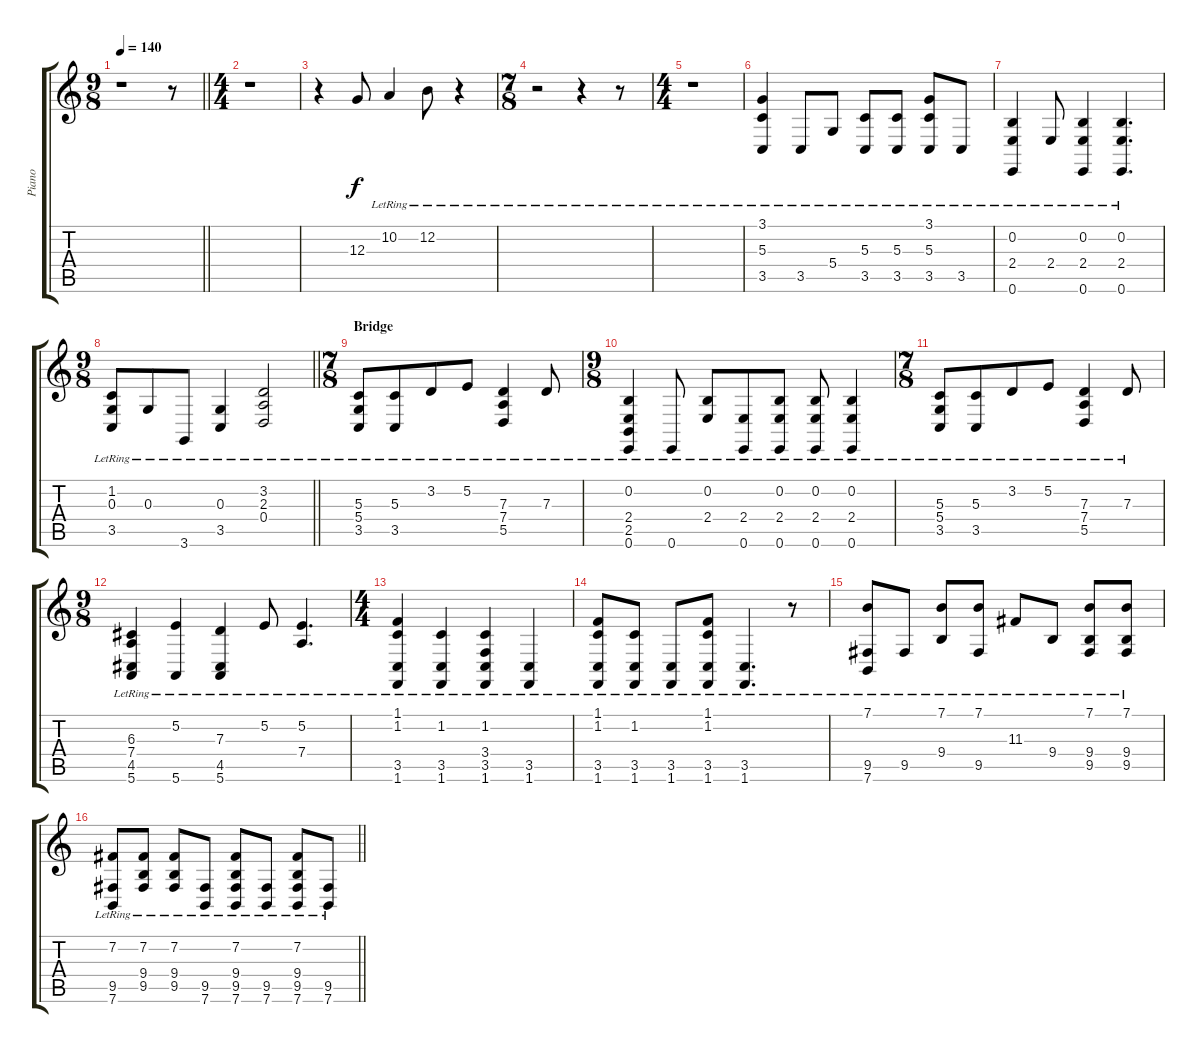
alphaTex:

\track ("Piano" "Piano") {instrument acousticgrandpiano}
\staff {score tabs}
\tuning (E4 B3 G3 D3 A2 E2) {hide}
\ts (9 8)
\tempo 140
\clef g2
\barLineRight lightlight
\ks c
r.1{dy f} r.8 |
\ts (4 4)
\section ("" "")
r.1 |
r.4 12.3.8 10.2{lr}.4 12.2{lr}.8 r.4 |
\ts (7 8)
r.2 r.4 r.8 |
\ts (4 4)
r.1 |
(3.1{lr} 5.3{lr} 3.5{lr}).4 3.5{lr}.8 5.4{lr}.8 (5.3{lr} 3.5{lr}).8 (5.3{lr} 3.5{lr}).8 (3.1{lr} 5.3{lr} 3.5{lr}).8 3.5{lr}.8 |
(0.2{lr} 2.4{lr} 0.6{lr}).4 2.4{lr}.8 (0.2{lr} 2.4{lr} 0.6{lr}).4 (0.2{lr} 2.4{lr} 0.6{lr}).4{d} |
\ts (9 8)
\barLineRight lightlight
(1.2{lr} 0.3{lr} 3.5{lr}).8 0.3{lr}.8 3.6{lr}.8 (0.3{lr} 3.5{lr}).4 (3.2{lr} 2.3{lr} 0.4{lr}).2 |
\ts (7 8)
\section ("" "Bridge")
(5.3{lr} 5.4{lr} 3.5{lr}).8 (5.3{lr} 3.5{lr}).8 3.2{lr}.8 5.2{lr}.8 (7.3{lr} 7.4{lr} 5.5{lr}).4 7.3{lr}.8 |
\ts (9 8)
(0.2{lr} 2.4{lr} 2.5{lr} 0.6{lr}).4 0.6{lr}.8 (0.2{lr} 2.4{lr}).8 (2.4{lr} 0.6{lr}).8 (0.2{lr} 2.4{lr} 0.6{lr}).8 (0.2{lr} 2.4{lr} 0.6{lr}).8 (0.2{lr} 2.4{lr} 0.6{lr}).4 |
\ts (7 8)
(5.3{lr} 5.4{lr} 3.5{lr}).8 (5.3{lr} 3.5{lr}).8 3.2{lr}.8 5.2{lr}.8 (7.3{lr} 7.4{lr} 5.5{lr}).4 7.3{lr}.8 |
\ts (9 8)
(6.3{lr} 7.4{lr} 4.5{lr} 5.6{lr}).4 (5.2{lr} 5.6{lr}).4 (7.3{lr} 4.5{lr} 5.6{lr}).4 5.2{lr}.8 (5.2{lr} 7.4{lr}).4{d} |
\ts (4 4)
(1.1{lr} 1.2{lr} 3.5{lr} 1.6{lr}).4 (1.2{lr} 3.5{lr} 1.6{lr}).4 (1.2{lr} 3.4{lr} 3.5{lr} 1.6{lr}).4 (3.5{lr} 1.6{lr}).4 |
(1.1{lr} 1.2{lr} 3.5{lr} 1.6{lr}).8 (1.2{lr} 3.5{lr} 1.6{lr}).8 (3.5{lr} 1.6{lr}).8 (1.1{lr} 1.2{lr} 3.5{lr} 1.6{lr}).8 (3.5{lr} 1.6{lr}).4{d} r.8 |
(7.1{lr} 9.5{lr} 7.6{lr}).8 9.5{lr}.8 (7.1{lr} 9.4{lr}).8 (7.1{lr} 9.5{lr}).8 11.3{lr}.8 9.4{lr}.8 (7.1{lr} 9.4{lr} 9.5{lr}).8 (7.1{lr} 9.4{lr} 9.5{lr}).8 |
\barLineRight lightlight
(7.2{lr} 9.5{lr} 7.6{lr}).8 (7.2{lr} 9.4{lr} 9.5{lr}).8 (7.2{lr} 9.4{lr} 9.5{lr}).8 (9.5{lr} 7.6{lr}).8 (7.2{lr} 9.4{lr} 9.5{lr} 7.6{lr}).8 (9.5{lr} 7.6{lr}).8 (7.2{lr} 9.4{lr} 9.5{lr} 7.6{lr}).8 (9.5{lr} 7.6{lr}).8
